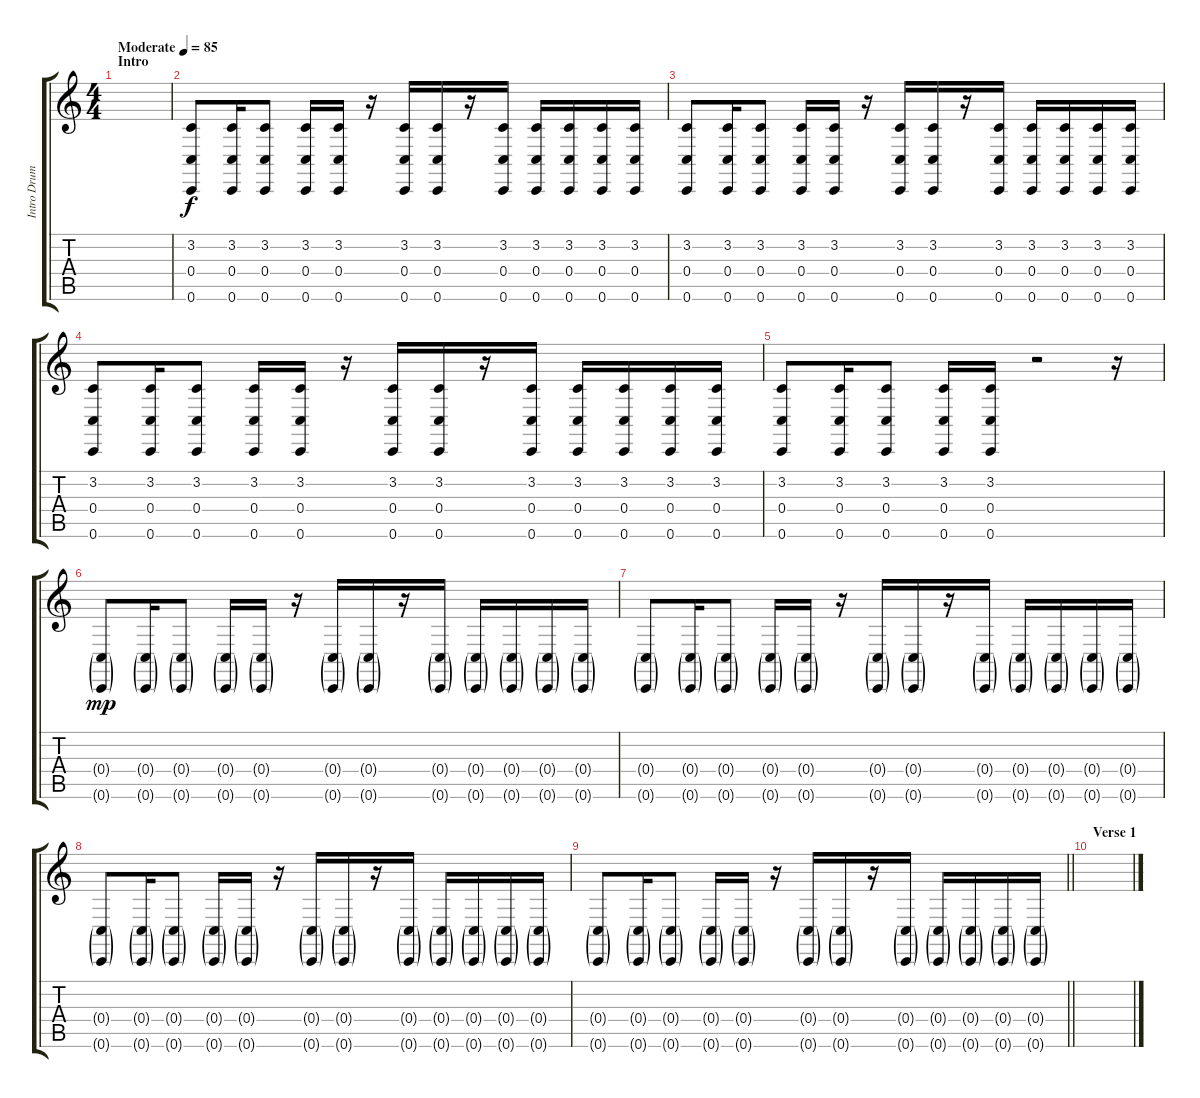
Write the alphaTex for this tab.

\track ("Intro Drum Lead" "Intro Drum") {instrument synthdrum}
\staff {score tabs}
\tuning (D4 A3 F3 C3 G2 C2) {hide}
\ts (4 4)
\section ("" "Intro")
\tempo (85 "Moderate")
\clef g2
\ks c
|
(3.2 0.4 0.6).8 (3.2 0.4 0.6).16 (3.2 0.4 0.6).8 (3.2 0.4 0.6).16 (3.2 0.4 0.6).16 r.16 (3.2 0.4 0.6).16 (3.2 0.4 0.6).16 r.16 (3.2 0.4 0.6).16 (3.2 0.4 0.6).16 (3.2 0.4 0.6).16 (3.2 0.4 0.6).16 (3.2 0.4 0.6).16 |
(3.2 0.4 0.6).8 (3.2 0.4 0.6).16 (3.2 0.4 0.6).8 (3.2 0.4 0.6).16 (3.2 0.4 0.6).16 r.16 (3.2 0.4 0.6).16 (3.2 0.4 0.6).16 r.16 (3.2 0.4 0.6).16 (3.2 0.4 0.6).16 (3.2 0.4 0.6).16 (3.2 0.4 0.6).16 (3.2 0.4 0.6).16 |
(3.2 0.4 0.6).8 (3.2 0.4 0.6).16 (3.2 0.4 0.6).8 (3.2 0.4 0.6).16 (3.2 0.4 0.6).16 r.16 (3.2 0.4 0.6).16 (3.2 0.4 0.6).16 r.16 (3.2 0.4 0.6).16 (3.2 0.4 0.6).16 (3.2 0.4 0.6).16 (3.2 0.4 0.6).16 (3.2 0.4 0.6).16 |
(3.2 0.4 0.6).8 (3.2 0.4 0.6).16 (3.2 0.4 0.6).8 (3.2 0.4 0.6).16 (3.2 0.4 0.6).16 r.2 r.16 |
(0.4{g} 0.6{g}).8{dy mp} (0.4{g} 0.6{g}).16 (0.4{g} 0.6{g}).8 (0.4{g} 0.6{g}).16 (0.4{g} 0.6{g}).16 r.16 (0.4{g} 0.6{g}).16 (0.4{g} 0.6{g}).16 r.16 (0.4{g} 0.6{g}).16 (0.4{g} 0.6{g}).16 (0.4{g} 0.6{g}).16 (0.4{g} 0.6{g}).16 (0.4{g} 0.6{g}).16 |
(0.4{g} 0.6{g}).8 (0.4{g} 0.6{g}).16 (0.4{g} 0.6{g}).8 (0.4{g} 0.6{g}).16 (0.4{g} 0.6{g}).16 r.16 (0.4{g} 0.6{g}).16 (0.4{g} 0.6{g}).16 r.16 (0.4{g} 0.6{g}).16 (0.4{g} 0.6{g}).16 (0.4{g} 0.6{g}).16 (0.4{g} 0.6{g}).16 (0.4{g} 0.6{g}).16 |
(0.4{g} 0.6{g}).8 (0.4{g} 0.6{g}).16 (0.4{g} 0.6{g}).8 (0.4{g} 0.6{g}).16 (0.4{g} 0.6{g}).16 r.16 (0.4{g} 0.6{g}).16 (0.4{g} 0.6{g}).16 r.16 (0.4{g} 0.6{g}).16 (0.4{g} 0.6{g}).16 (0.4{g} 0.6{g}).16 (0.4{g} 0.6{g}).16 (0.4{g} 0.6{g}).16 |
\barLineRight lightlight
(0.4{g} 0.6{g}).8 (0.4{g} 0.6{g}).16 (0.4{g} 0.6{g}).8 (0.4{g} 0.6{g}).16 (0.4{g} 0.6{g}).16 r.16 (0.4{g} 0.6{g}).16 (0.4{g} 0.6{g}).16 r.16 (0.4{g} 0.6{g}).16 (0.4{g} 0.6{g}).16 (0.4{g} 0.6{g}).16 (0.4{g} 0.6{g}).16 (0.4{g} 0.6{g}).16 |
\section ("" "Verse 1")
